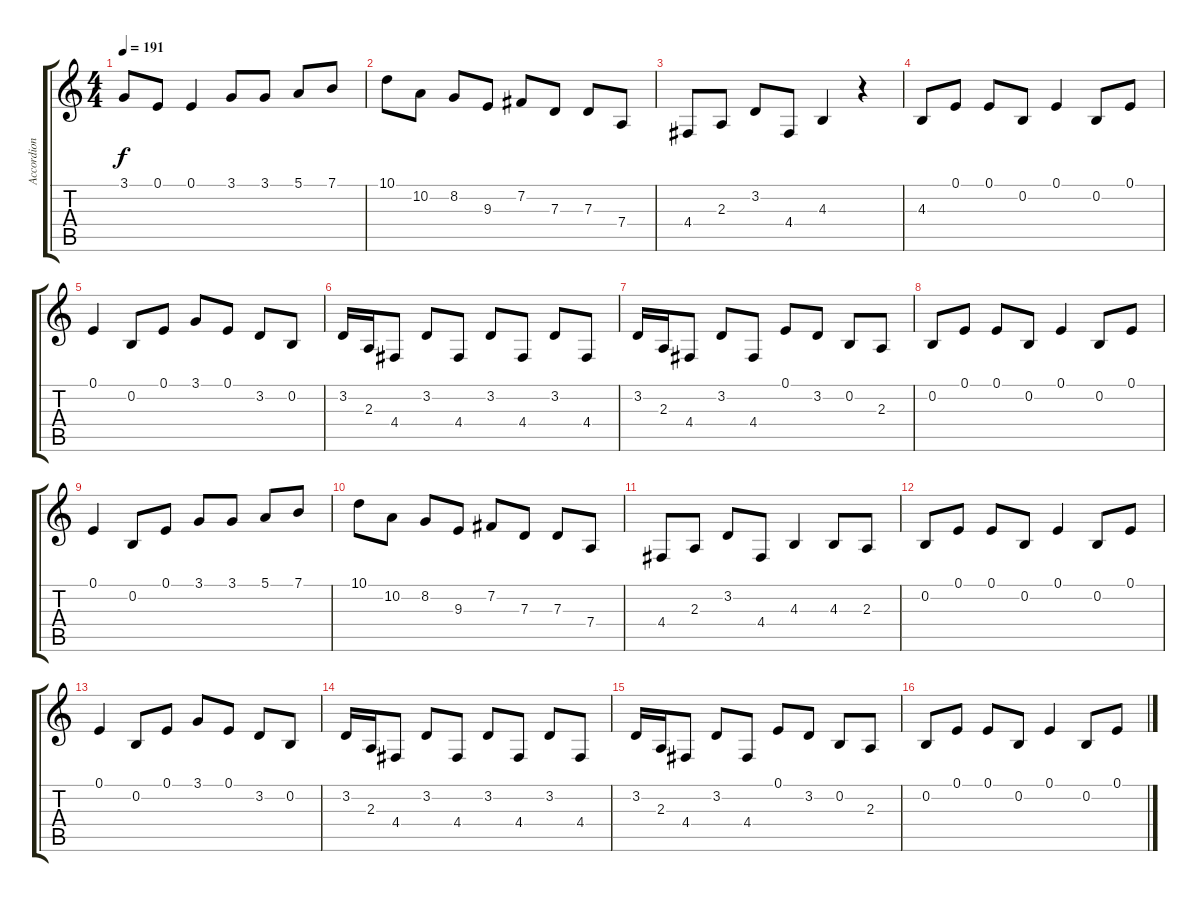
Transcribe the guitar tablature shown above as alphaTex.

\track ("Accordion 2" "Accordion ") {instrument tangoaccordion}
\staff {score tabs}
\tuning (E4 B3 G3 D3 A2 E2) {hide}
\ts (4 4)
\tempo 191
\clef g2
\ks c
3.1.8{dy f} 0.1.8 0.1.4 3.1.8 3.1.8 5.1.8 7.1.8 |
10.1.8 10.2.8 8.2.8 9.3.8 7.2.8 7.3.8 7.3.8 7.4.8 |
4.4.8 2.3.8 3.2.8 4.4.8 4.3.4 r.4 |
4.3.8 0.1.8 0.1.8 0.2.8 0.1.4 0.2.8 0.1.8 |
0.1.4 0.2.8 0.1.8 3.1.8 0.1.8 3.2.8 0.2.8 |
3.2.16 2.3.16 4.4.8 3.2.8 4.4.8 3.2.8 4.4.8 3.2.8 4.4.8 |
3.2.16 2.3.16 4.4.8 3.2.8 4.4.8 0.1.8 3.2.8 0.2.8 2.3.8 |
0.2.8 0.1.8 0.1.8 0.2.8 0.1.4 0.2.8 0.1.8 |
0.1.4 0.2.8 0.1.8 3.1.8 3.1.8 5.1.8 7.1.8 |
10.1.8 10.2.8 8.2.8 9.3.8 7.2.8 7.3.8 7.3.8 7.4.8 |
4.4.8 2.3.8 3.2.8 4.4.8 4.3.4 4.3.8 2.3.8 |
0.2.8 0.1.8 0.1.8 0.2.8 0.1.4 0.2.8 0.1.8 |
0.1.4 0.2.8 0.1.8 3.1.8 0.1.8 3.2.8 0.2.8 |
3.2.16 2.3.16 4.4.8 3.2.8 4.4.8 3.2.8 4.4.8 3.2.8 4.4.8 |
3.2.16 2.3.16 4.4.8 3.2.8 4.4.8 0.1.8 3.2.8 0.2.8 2.3.8 |
0.2.8 0.1.8 0.1.8 0.2.8 0.1.4 0.2.8 0.1.8
